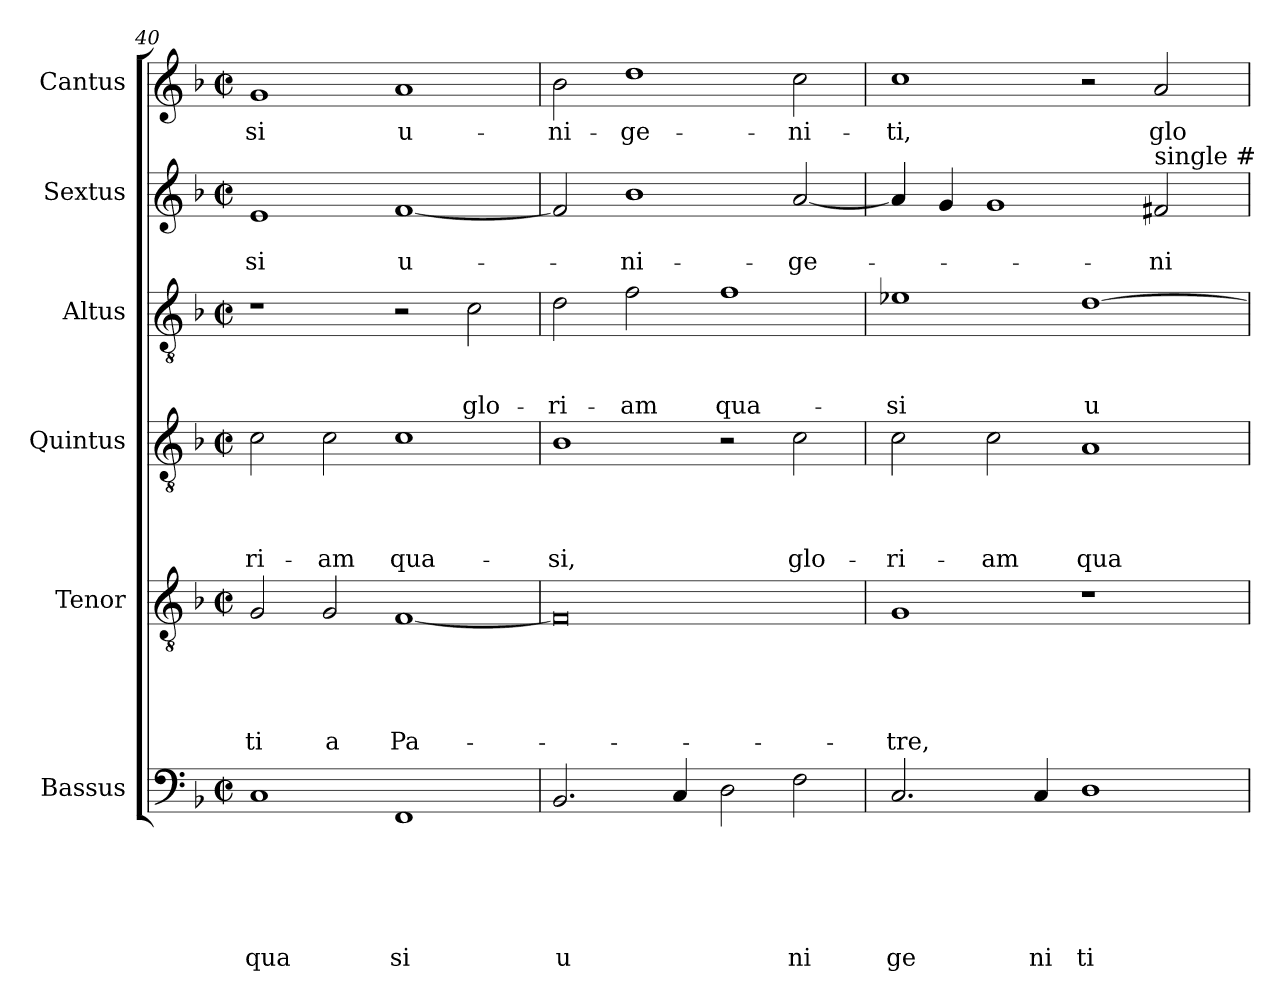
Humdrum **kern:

**kern	**text	**text	**text	**text	**text	**text	**kern	**text	**text	**text	**text	**text	**kern	**text	**text	**text	**text	**kern	**text	**text	**text	**kern	**text	**text	**kern	**text
*part6	*part6	*part6	*part6	*part6	*part6	*part6	*part5	*part5	*part5	*part5	*part5	*part5	*part4	*part4	*part4	*part4	*part4	*part3	*part3	*part3	*part3	*part2	*part2	*part2	*part1	*part1
*staff6	*staff6	*staff6	*staff6	*staff6	*staff6	*staff6	*staff5	*staff5	*staff5	*staff5	*staff5	*staff5	*staff4	*staff4	*staff4	*staff4	*staff4	*staff3	*staff3	*staff3	*staff3	*staff2	*staff2	*staff2	*staff1	*staff1
*I"Bassus	*	*	*	*	*	*	*I"Tenor	*	*	*	*	*	*I"Quintus	*	*	*	*	*I"Altus	*	*	*	*I"Sextus	*	*	*I"Cantus	*
*clefF4	*	*	*	*	*	*	*clefGv2	*	*	*	*	*	*clefGv2	*	*	*	*	*clefGv2	*	*	*	*clefG2	*	*	*clefG2	*
*k[b-]	*	*	*	*	*	*	*k[b-]	*	*	*	*	*	*k[b-]	*	*	*	*	*k[b-]	*	*	*	*k[b-]	*	*	*k[b-]	*
*F:	*	*	*	*	*	*	*F:	*	*	*	*	*	*F:	*	*	*	*	*F:	*	*	*	*F:	*	*	*F:	*
*M2/2	*	*	*	*	*	*	*M2/2	*	*	*	*	*	*M2/2	*	*	*	*	*M2/2	*	*	*	*M2/2	*	*	*M2/2	*
*met(c|)	*	*	*	*	*	*	*met(c|)	*	*	*	*	*	*met(c|)	*	*	*	*	*met(c|)	*	*	*	*met(c|)	*	*	*met(c|)	*
=40	=40	=40	=40	=40	=40	=40	=40	=40	=40	=40	=40	=40	=40	=40	=40	=40	=40	=40	=40	=40	=40	=40	=40	=40	=40	=40
!	!	!	!	!	!	!LO:LY:b	!	!	!	!	!	!LO:LY:b	!	!	!	!	!LO:LY:b	!	!	!	!	!	!	!LO:LY:b	!	!LO:LY:b
1C	.	.	.	.	.	qua	2G/	.	.	.	.	-ti	2c\	.	.	.	-ri-	1r	.	.	.	1e	.	-si	1g	-si
!	!	!	!	!	!	!	!	!	!	!	!	!LO:LY:b	!	!	!	!	!LO:LY:b	!	!	!	!	!	!	!	!	!
.	.	.	.	.	.	.	2G/	.	.	.	.	a	2c\	.	.	.	-am	.	.	.	.	.	.	.	.	.
!	!	!	!	!	!	!LO:LY:b	!	!	!	!	!	!LO:LY:b	!	!	!	!	!LO:LY:b	!	!	!	!	!	!	!LO:LY:b	!	!LO:LY:b
1FF	.	.	.	.	.	si	[<1F	.	.	.	.	Pa-	1c	.	.	.	qua-	2r	.	.	.	[<1f	.	u-	1a	u-
!	!	!	!	!	!	!	!	!	!	!	!	!	!	!	!	!	!	!	!	!	!LO:LY:b	!	!	!	!	!
.	.	.	.	.	.	.	.	.	.	.	.	.	.	.	.	.	.	2c\	.	.	glo-	.	.	.	.	.
=41	=41	=41	=41	=41	=41	=41	=41	=41	=41	=41	=41	=41	=41	=41	=41	=41	=41	=41	=41	=41	=41	=41	=41	=41	=41	=41
!	!	!	!	!	!	!LO:LY:b	!	!	!	!	!	!	!	!	!	!	!LO:LY:b	!	!	!	!LO:LY:b	!	!	!	!	!LO:LY:b
2.BB-/	.	.	.	.	.	u	0F]	.	.	.	.	.	1B-	.	.	.	-si,	2d\	.	.	-ri-	2f/]	.	.	2b-\	-ni-
!	!	!	!	!	!	!	!	!	!	!	!	!	!	!	!	!	!	!	!	!	!LO:LY:b	!	!	!LO:LY:b	!	!LO:LY:b
.	.	.	.	.	.	.	.	.	.	.	.	.	.	.	.	.	.	2f\	.	.	-am	1b-	.	-ni-	1dd	-ge-
4C/	.	.	.	.	.	.	.	.	.	.	.	.	.	.	.	.	.	.	.	.	.	.	.	.	.	.
!	!	!	!	!	!	!	!	!	!	!	!	!	!	!	!	!	!	!	!	!	!LO:LY:b	!	!	!	!	!
2D\	.	.	.	.	.	.	.	.	.	.	.	.	2r	.	.	.	.	1f	.	.	qua-	.	.	.	.	.
!	!	!	!	!	!	!LO:LY:b	!	!	!	!	!	!	!	!	!	!	!LO:LY:b	!	!	!	!	!	!	!LO:LY:b	!	!LO:LY:b
2F\	.	.	.	.	.	ni	.	.	.	.	.	.	2c\	.	.	.	glo-	.	.	.	.	[<2a/	.	-ge-	2cc\	-ni-
!!LO:LB:g=z
=42	=42	=42	=42	=42	=42	=42	=42	=42	=42	=42	=42	=42	=42	=42	=42	=42	=42	=42	=42	=42	=42	=42	=42	=42	=42	=42
!	!	!	!	!	!	!LO:LY:b	!	!	!	!	!	!LO:LY:b	!	!	!	!	!LO:LY:b	!	!	!	!LO:LY:b	!	!	!	!	!LO:LY:b
2.C/	.	.	.	.	.	ge	1G	.	.	.	.	-tre,	2c\	.	.	.	-ri-	1e-X	.	.	-si	4a/]	.	.	1cc	-ti,
.	.	.	.	.	.	.	.	.	.	.	.	.	.	.	.	.	.	.	.	.	.	4g/	.	.	.	.
!	!	!	!	!	!	!	!	!	!	!	!	!	!	!	!	!	!LO:LY:b	!	!	!	!	!	!	!	!	!
.	.	.	.	.	.	.	.	.	.	.	.	.	2c\	.	.	.	-am	.	.	.	.	1g	.	.	.	.
!	!	!	!	!	!	!LO:LY:b	!	!	!	!	!	!	!	!	!	!	!	!	!	!	!	!	!	!	!	!
4C/	.	.	.	.	.	ni	.	.	.	.	.	.	.	.	.	.	.	.	.	.	.	.	.	.	.	.
!	!	!	!	!	!	!LO:LY:b	!	!	!	!	!	!	!	!	!	!	!LO:LY:b	!	!	!	!LO:LY:b	!	!	!	!	!
1D	.	.	.	.	.	ti	1r	.	.	.	.	.	1A	.	.	.	qua-	[>1d	.	.	u	.	.	.	2r	.
!	!	!	!	!	!	!	!	!	!	!	!	!	!	!	!	!	!	!	!	!	!	!LO:TX:a:t=single #	!	!	!	!
!	!	!	!	!	!	!	!	!	!	!	!	!	!	!	!	!	!	!	!	!	!	!	!	!LO:LY:b	!	!LO:LY:b
.	.	.	.	.	.	.	.	.	.	.	.	.	.	.	.	.	.	.	.	.	.	2f#/	.	-ni	2a/	glo
=	=	=	=	=	=	=	=	=	=	=	=	=	=	=	=	=	=	=	=	=	=	=	=	=	=	=
*-	*-	*-	*-	*-	*-	*-	*-	*-	*-	*-	*-	*-	*-	*-	*-	*-	*-	*-	*-	*-	*-	*-	*-	*-	*-	*-
